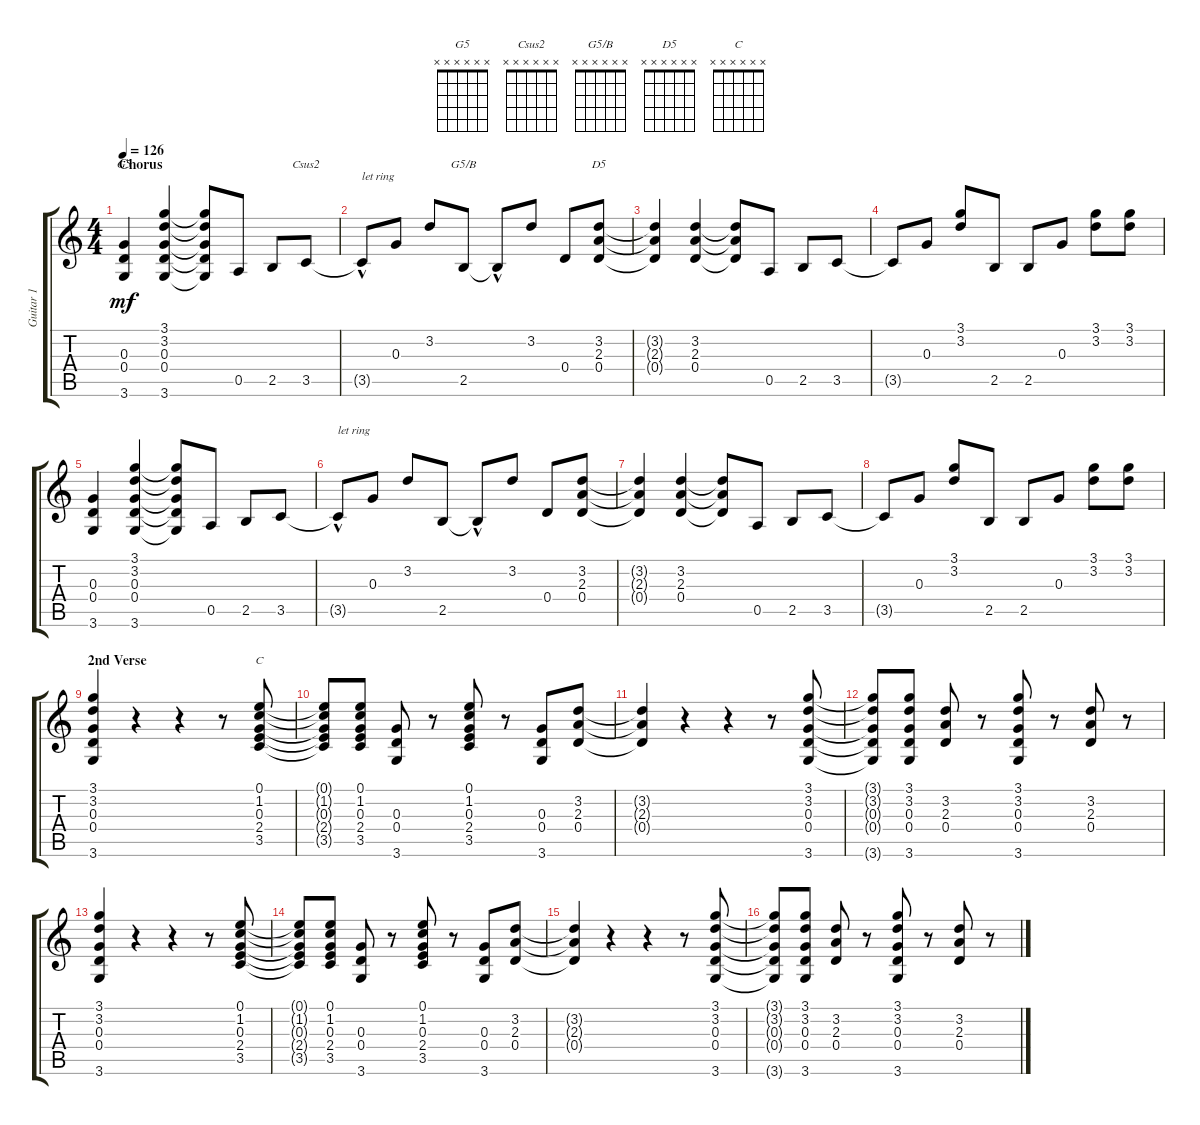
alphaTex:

\track ("Guitar 1" "Guitar 1") {instrument overdrivenguitar}
\staff {score tabs}
\tuning (E4 B3 G3 D3 A2 E2) {hide}
\chord ("G5" x x x x x x) {firstfret 0}
\chord ("Csus2" x x x x x x) {firstfret 0}
\chord ("G5/B" x x x x x x) {firstfret 0}
\chord ("D5" x x x x x x) {firstfret 0}
\chord ("C" x x x x x x) {firstfret 0}
\ts (4 4)
\section ("" "Chorus")
\tempo 126
\clef g2
\ks c
(0.3 0.4 3.6).4{ch "G5" dy mf} (3.1 3.2 0.3 0.4 3.6).4 (3.1{t} 3.2{t} 0.3{t} 0.4{t} 3.6{t}).8 0.5.8 2.5.8 3.5.8{ch "Csus2"} |
3.5{hac t}.8{txt "let ring"} 0.3.8 3.2.8 2.5.8{ch "G5/B"} 2.5{hac t}.8 3.2.8 0.4.8 (3.2 2.3 0.4).8{ch "D5"} |
(3.2{t} 2.3{t} 0.4{t}).4 (3.2 2.3 0.4).4 (3.2{t} 2.3{t} 0.4{t}).8 0.5.8 2.5.8 3.5.8 |
3.5{t}.8 0.3.8 (3.1 3.2).8 2.5.8 2.5.8 0.3.8 (3.1 3.2).8 (3.1 3.2).8 |
(0.3 0.4 3.6).4 (3.1 3.2 0.3 0.4 3.6).4 (3.1{t} 3.2{t} 0.3{t} 0.4{t} 3.6{t}).8 0.5.8 2.5.8 3.5.8 |
3.5{hac t}.8{txt "let ring"} 0.3.8 3.2.8 2.5.8 2.5{hac t}.8 3.2.8 0.4.8 (3.2 2.3 0.4).8 |
(3.2{t} 2.3{t} 0.4{t}).4 (3.2 2.3 0.4).4 (3.2{t} 2.3{t} 0.4{t}).8 0.5.8 2.5.8 3.5.8 |
3.5{t}.8 0.3.8 (3.1 3.2).8 2.5.8 2.5.8 0.3.8 (3.1 3.2).8 (3.1 3.2).8 |
\section ("" "2nd Verse")
(3.1 3.2 0.3 0.4 3.6).4 r.4 r.4 r.8 (0.1 1.2 0.3 2.4 3.5).8{ch "C"} |
(0.1{t} 1.2{t} 0.3{t} 2.4{t} 3.5{t}).8 (0.1 1.2 0.3 2.4 3.5).8 (0.3 0.4 3.6).8 r.8 (0.1 1.2 0.3 2.4 3.5).8 r.8 (0.3 0.4 3.6).8 (3.2 2.3 0.4).8 |
(3.2{t} 2.3{t} 0.4{t}).4 r.4 r.4 r.8 (3.1 3.2 0.3 0.4 3.6).8 |
(3.1{t} 3.2{t} 0.3{t} 0.4{t} 3.6{t}).8 (3.1 3.2 0.3 0.4 3.6).8 (3.2 2.3 0.4).8 r.8 (3.1 3.2 0.3 0.4 3.6).8 r.8 (3.2 2.3 0.4).8 r.8 |
(3.1 3.2 0.3 0.4 3.6).4 r.4 r.4 r.8 (0.1 1.2 0.3 2.4 3.5).8 |
(0.1{t} 1.2{t} 0.3{t} 2.4{t} 3.5{t}).8 (0.1 1.2 0.3 2.4 3.5).8 (0.3 0.4 3.6).8 r.8 (0.1 1.2 0.3 2.4 3.5).8 r.8 (0.3 0.4 3.6).8 (3.2 2.3 0.4).8 |
(3.2{t} 2.3{t} 0.4{t}).4 r.4 r.4 r.8 (3.1 3.2 0.3 0.4 3.6).8 |
(3.1{t} 3.2{t} 0.3{t} 0.4{t} 3.6{t}).8 (3.1 3.2 0.3 0.4 3.6).8 (3.2 2.3 0.4).8 r.8 (3.1 3.2 0.3 0.4 3.6).8 r.8 (3.2 2.3 0.4).8 r.8
